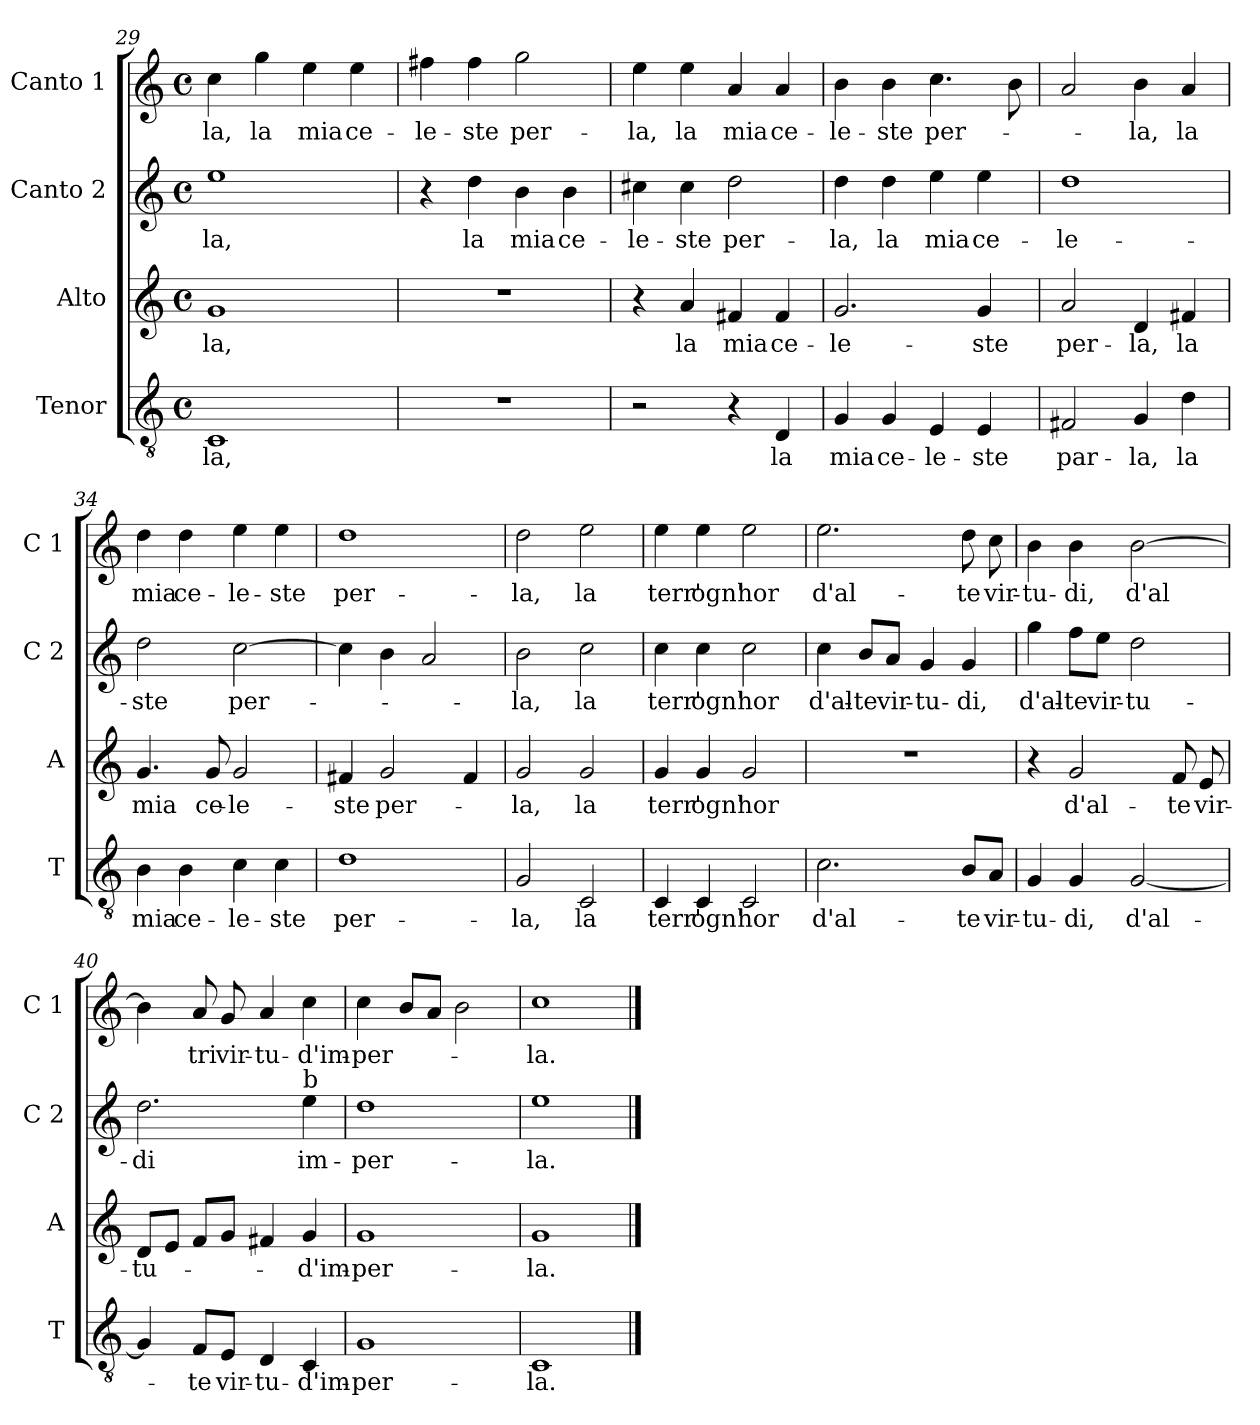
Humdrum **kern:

**kern	**text	**kern	**text	**kern	**text	**kern	**text
*part4	*part4	*part3	*part3	*part2	*part2	*part1	*part1
*staff4	*staff4	*staff3	*staff3	*staff2	*staff2	*staff1	*staff1
*I"Tenor	*	*I"Alto	*	*I"Canto 2	*	*I"Canto 1	*
*I'T	*	*I'A	*	*I'C 2	*	*I'C 1	*
*clefGv2	*	*clefG2	*	*clefG2	*	*clefG2	*
*k[]	*	*k[]	*	*k[]	*	*k[]	*
*C:	*	*C:	*	*C:	*	*C:	*
*M4/4	*	*M4/4	*	*M4/4	*	*M4/4	*
*met(c)	*	*met(c)	*	*met(c)	*	*met(c)	*
=29	=29	=29	=29	=29	=29	=29	=29
!	!LO:LY:b	!	!LO:LY:b	!	!LO:LY:b	!	!LO:LY:b
1C	-la,	1g	-la,	1ee	-la,	4cc\	-la,
!	!	!	!	!	!	!	!LO:LY:b
.	.	.	.	.	.	4gg\	la
!	!	!	!	!	!	!	!LO:LY:b
.	.	.	.	.	.	4ee\	mia
!	!	!	!	!	!	!	!LO:LY:b
.	.	.	.	.	.	4ee\	ce-
=30	=30	=30	=30	=30	=30	=30	=30
!	!	!	!	!	!	!	!LO:LY:b
1r	.	1r	.	4r	.	4ff#X\	-le-
!	!	!	!	!	!LO:LY:b	!	!LO:LY:b
.	.	.	.	4dd\	la	4ff#\	-ste
!	!	!	!	!	!LO:LY:b	!	!LO:LY:b
.	.	.	.	4b\	mia	2gg\	per-
!	!	!	!	!	!LO:LY:b	!	!
.	.	.	.	4b\	ce-	.	.
=31	=31	=31	=31	=31	=31	=31	=31
!	!	!	!	!	!LO:LY:b	!	!LO:LY:b
2r	.	4r	.	4cc#X\	-le-	4ee\	-la,
!	!	!	!LO:LY:b	!	!LO:LY:b	!	!LO:LY:b
.	.	4a/	la	4cc#\	-ste	4ee\	la
!	!	!	!LO:LY:b	!	!LO:LY:b	!	!LO:LY:b
4r	.	4f#X/	mia	2dd\	per-	4a/	mia
!	!LO:LY:b	!	!LO:LY:b	!	!	!	!LO:LY:b
4D/	la	4f#/	ce-	.	.	4a/	ce-
!!LO:PB:g=z
=32	=32	=32	=32	=32	=32	=32	=32
!	!LO:LY:b	!	!LO:LY:b	!	!LO:LY:b	!	!LO:LY:b
4G/	mia	2.g/	-le-	4dd\	-la,	4b\	-le-
!	!LO:LY:b	!	!	!	!LO:LY:b	!	!LO:LY:b
4G/	ce-	.	.	4dd\	la	4b\	-ste
!	!LO:LY:b	!	!	!	!LO:LY:b	!	!LO:LY:b
4E/	-le-	.	.	4ee\	mia	4.cc\	per-
!	!LO:LY:b	!	!LO:LY:b	!	!LO:LY:b	!	!
4E/	-ste	4g/	-ste	4ee\	ce-	.	.
.	.	.	.	.	.	8b\	.
=33	=33	=33	=33	=33	=33	=33	=33
!	!LO:LY:b	!	!LO:LY:b	!	!LO:LY:b	!	!
2F#X/	par-	2a/	per-	1dd	-le-	2a/	.
!	!LO:LY:b	!	!LO:LY:b	!	!	!	!LO:LY:b
4G/	-la,	4d/	-la,	.	.	4b\	-la,
!	!LO:LY:b	!	!LO:LY:b	!	!	!	!LO:LY:b
4d\	la	4f#X/	la	.	.	4a/	la
=34	=34	=34	=34	=34	=34	=34	=34
!	!LO:LY:b	!	!LO:LY:b	!	!LO:LY:b	!	!LO:LY:b
4B\	mia	4.g/	mia	2dd\	-ste	4dd\	mia
!	!LO:LY:b	!	!	!	!	!	!LO:LY:b
4B\	ce-	.	.	.	.	4dd\	ce-
!	!	!	!LO:LY:b	!	!	!	!
.	.	8g/	ce-	.	.	.	.
!	!LO:LY:b	!	!LO:LY:b	!	!LO:LY:b	!	!LO:LY:b
4c\	-le-	2g/	-le-	[2cc\	per-	4ee\	-le-
!	!LO:LY:b	!	!	!	!	!	!LO:LY:b
4c\	-ste	.	.	.	.	4ee\	-ste
=35	=35	=35	=35	=35	=35	=35	=35
!	!LO:LY:b	!	!LO:LY:b	!	!	!	!LO:LY:b
1d	per-	4f#X/	-ste	4cc\]	.	1dd	per-
!	!	!	!LO:LY:b	!	!	!	!
.	.	2g/	per-	4b\	.	.	.
.	.	.	.	2a/	.	.	.
.	.	4f#/	.	.	.	.	.
=36	=36	=36	=36	=36	=36	=36	=36
!	!LO:LY:b	!	!LO:LY:b	!	!LO:LY:b	!	!LO:LY:b
2G/	-la,	2g/	-la,	2b\	-la,	2dd\	-la,
!	!LO:LY:b	!	!LO:LY:b	!	!LO:LY:b	!	!LO:LY:b
2C/	la	2g/	la	2cc\	la	2ee\	la
=37	=37	=37	=37	=37	=37	=37	=37
!	!LO:LY:b	!	!LO:LY:b	!	!LO:LY:b	!	!LO:LY:b
4C/	terr'	4g/	terr'	4cc\	terr'	4ee\	terr'
!	!LO:LY:b	!	!LO:LY:b	!	!LO:LY:b	!	!LO:LY:b
4C/	ogn'	4g/	ogn'	4cc\	ogn'	4ee\	ogn'
!	!LO:LY:b	!	!LO:LY:b	!	!LO:LY:b	!	!LO:LY:b
2C/	hor	2g/	hor	2cc\	hor	2ee\	hor
!!LO:LB:g=z
=38	=38	=38	=38	=38	=38	=38	=38
!	!LO:LY:b	!	!	!	!LO:LY:b	!	!LO:LY:b
2.c\	d'al-	1r	.	4cc\	d'al-	2.ee\	d'al-
!	!	!	!	!	!LO:LY:b	!	!
.	.	.	.	8b/L	-te	.	.
!	!	!	!	!	!LO:LY:b	!	!
.	.	.	.	8a/J	vir-	.	.
!	!	!	!	!	!LO:LY:b	!	!
.	.	.	.	4g/	-tu-	.	.
!	!LO:LY:b	!	!	!	!LO:LY:b	!	!LO:LY:b
8B/L	-te	.	.	4g/	-di,	8dd\	-te
!	!LO:LY:b	!	!	!	!	!	!LO:LY:b
8A/J	vir-	.	.	.	.	8cc\	vir-
=39	=39	=39	=39	=39	=39	=39	=39
!	!LO:LY:b	!	!	!	!LO:LY:b	!	!LO:LY:b
4G/	-tu-	4r	.	4gg\	d'al-	4b\	-tu-
!	!LO:LY:b	!	!LO:LY:b	!	!LO:LY:b	!	!LO:LY:b
4G/	-di,	2g/	d'al-	8ff\L	-te	4b\	-di,
!	!	!	!	!	!LO:LY:b	!	!
.	.	.	.	8ee\J	vir-	.	.
!	!LO:LY:b	!	!	!	!LO:LY:b	!	!LO:LY:b
[2G/	d'al-	.	.	2dd\	-tu-	[2b\	d'al
!	!	!	!LO:LY:b	!	!	!	!
.	.	8f/	-te	.	.	.	.
!	!	!	!LO:LY:b	!	!	!	!
.	.	8e/	vir-	.	.	.	.
=40	=40	=40	=40	=40	=40	=40	=40
!	!	!	!LO:LY:b	!	!LO:LY:b	!	!
4G/]	.	8d/L	-tu-	2.dd\	-di	4b\]	.
.	.	8e/J	.	.	.	.	.
!	!LO:LY:b	!	!	!	!	!	!LO:LY:b
8F/L	-te	8f/L	.	.	.	8a/	tri
!	!LO:LY:b	!	!	!	!	!	!LO:LY:b
8E/J	vir-	8g/J	.	.	.	8g/	vir-
!	!LO:LY:b	!	!	!	!	!	!LO:LY:b
4D/	-tu-	4f#X/	.	.	.	4a/	-tu-
!	!	!	!	!LO:TX:a:t=b	!	!	!
!	!LO:LY:b	!	!LO:LY:b	!	!LO:LY:b	!	!LO:LY:b
4C/	-d'im-	4g/	-d'im-	4ee\	im-	4cc\	-d'im-
=41	=41	=41	=41	=41	=41	=41	=41
!	!LO:LY:b	!	!LO:LY:b	!	!LO:LY:b	!	!LO:LY:b
1G	-per-	1g	-per-	1dd	-per-	4cc\	-per-
.	.	.	.	.	.	8b/L	.
.	.	.	.	.	.	8a/J	.
.	.	.	.	.	.	2b\	.
=42	=42	=42	=42	=42	=42	=42	=42
!	!LO:LY:b	!	!LO:LY:b	!	!LO:LY:b	!	!LO:LY:b
1C	-la.	1g	-la.	1ee	-la.	1cc	-la.
==	==	==	==	==	==	==	==
*-	*-	*-	*-	*-	*-	*-	*-
